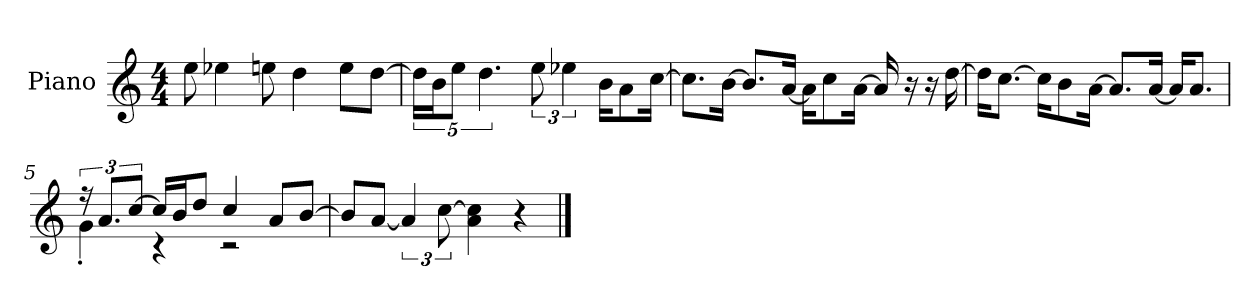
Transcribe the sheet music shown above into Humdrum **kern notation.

**kern
*part1
*staff1
*I"Piano
*I'P-no
*clefG2
*k[]
*M4/4
*MM90
=1
8ee\
4ee-X\
8een\
4dd\
8ee\L
[8dd\J
=2
20dd\LL]
20b\J
10ee\J
5.dd\
12ee\
6ee-X\
16b\KL
8a\
[16cc\Jk
=3
8.cc\L]
[16b\Jk
8.b/L]
[16a/Jk
16a\KL]
8cc\
[16a\Jk
16a/]
16r
16r
[16dd\
=4
16dd\KL]
[8.cc\J
16cc\KL]
8b\
[16a\Jk
8.a/L]
[16a/Jk
16a/KL]
8.a/J
!!LO:LB:g=z
=5
*^
24r	4g'\
12.a/L	.
[12cc/J	.
16cc/LL]	4r
16b/J	.
8dd/J	.
4cc/	2r
8a/L	.
[8b/J	.
*v	*v
=6
8b/L]
[8a/J
6a/]
[12cc\
4a\ 4cc\]
4r
==
*-
